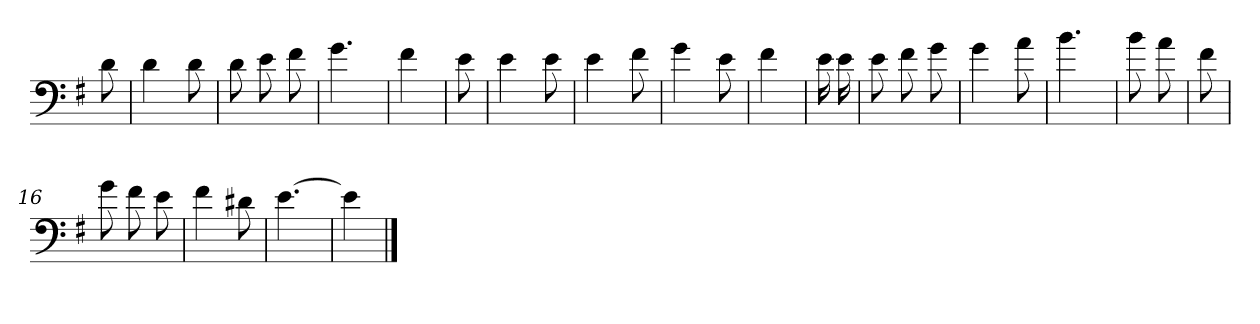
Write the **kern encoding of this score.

**kern
*part1
*staff1
*clefF4
*k[f#]
*e:
=
8d
=1
4d
8d
=2
8d
8e
8f#
=3
4.g
=4
4f#
=5
8e
=6
4e
8e
=7
4e
8f#
=8
4g
8e
=9
4f#
=10
16e
16e
=11
8e
8f#
8g
=12
4g
8a
=13
4.b
=14
8b
8a
=15
8f#
=16
8g
8f#
8e
=17
4f#
8d#X
=18
[4.e
=19
4e]
==
*-
